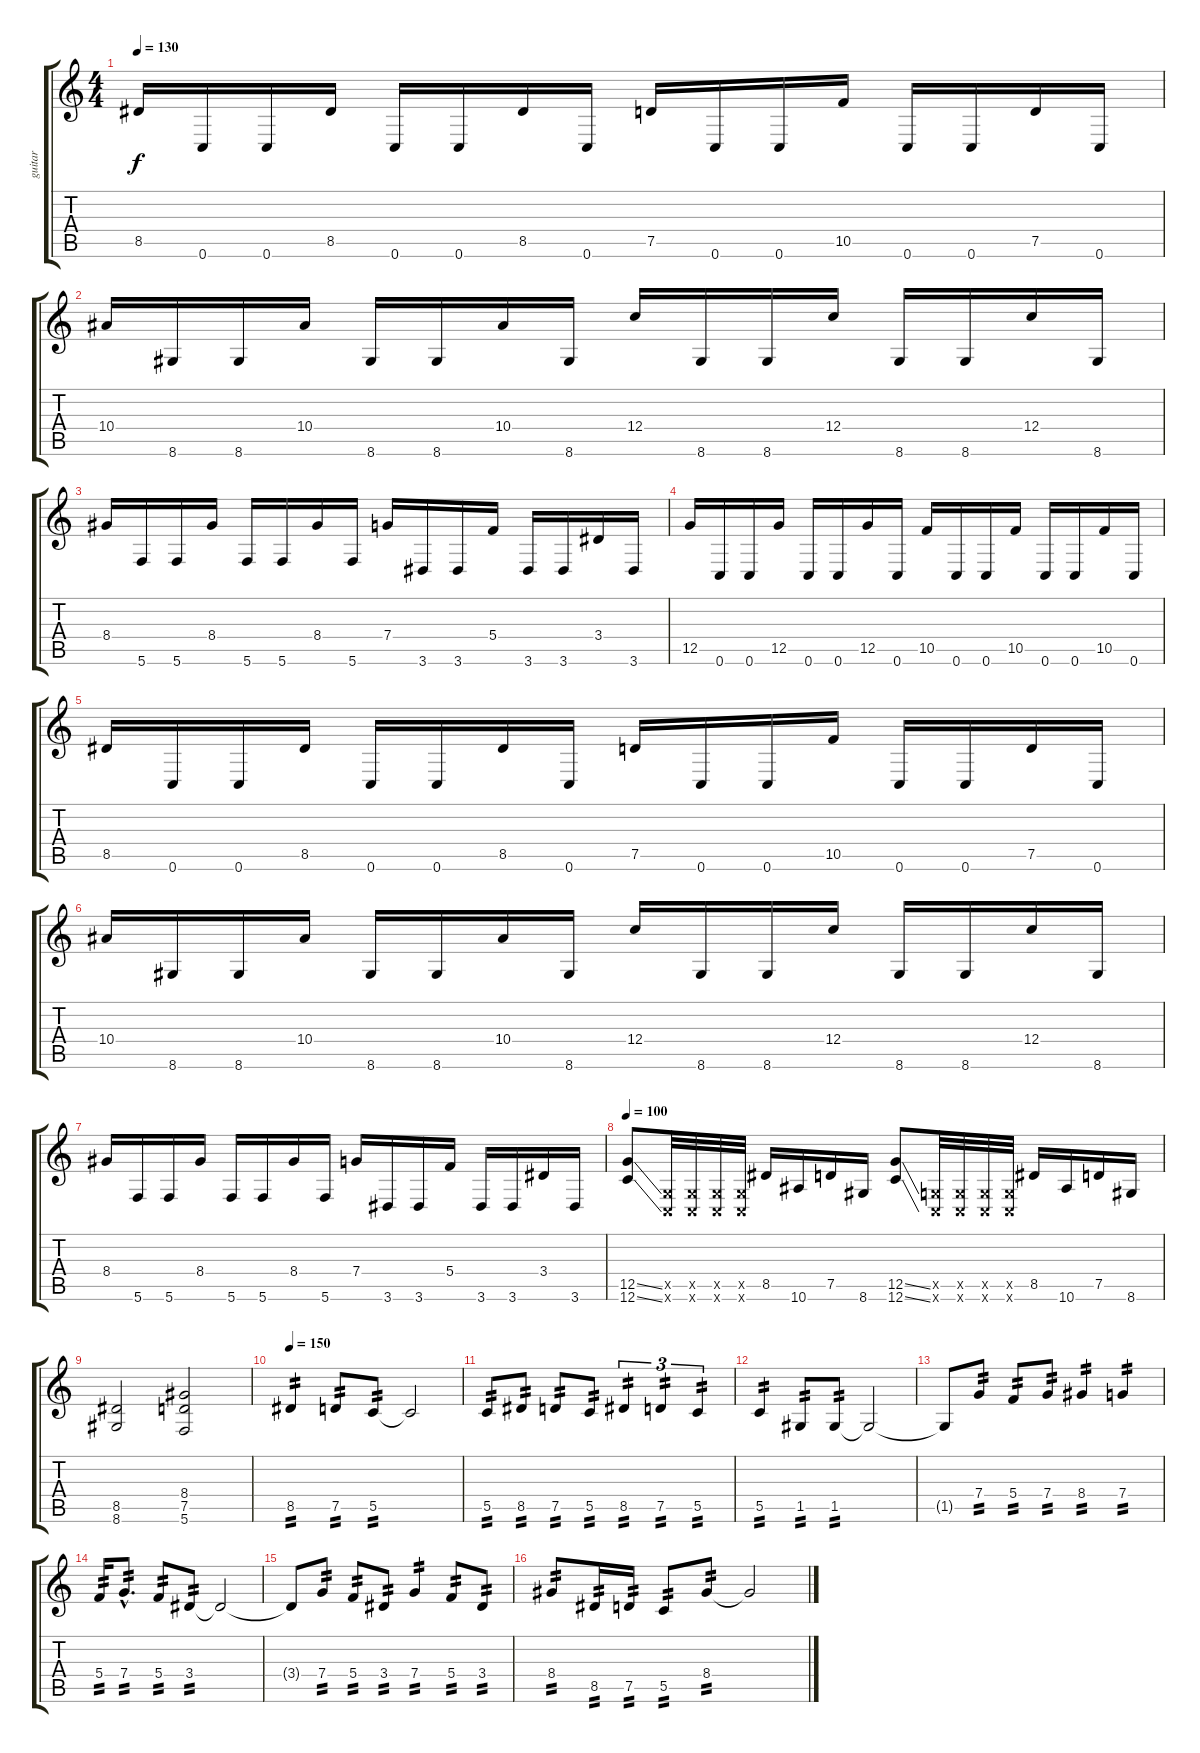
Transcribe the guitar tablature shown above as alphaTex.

\track ("guitar" "guitar") {instrument distortionguitar}
\staff {score tabs}
\tuning (D4 A3 F3 C3 G2 C2) {hide}
\ts (4 4)
\tempo 130
\clef g2
\ks c
8.5.16{dy f} 0.6.16 0.6.16 8.5.16 0.6.16 0.6.16 8.5.16 0.6.16 7.5.16 0.6.16 0.6.16 10.5.16 0.6.16 0.6.16 7.5.16 0.6.16 |
10.4.16 8.6.16 8.6.16 10.4.16 8.6.16 8.6.16 10.4.16 8.6.16 12.4.16 8.6.16 8.6.16 12.4.16 8.6.16 8.6.16 12.4.16 8.6.16 |
8.4.16 5.6.16 5.6.16 8.4.16 5.6.16 5.6.16 8.4.16 5.6.16 7.4.16 3.6.16 3.6.16 5.4.16 3.6.16 3.6.16 3.4.16 3.6.16 |
12.5.16 0.6.16 0.6.16 12.5.16 0.6.16 0.6.16 12.5.16 0.6.16 10.5.16 0.6.16 0.6.16 10.5.16 0.6.16 0.6.16 10.5.16 0.6.16 |
8.5.16 0.6.16 0.6.16 8.5.16 0.6.16 0.6.16 8.5.16 0.6.16 7.5.16 0.6.16 0.6.16 10.5.16 0.6.16 0.6.16 7.5.16 0.6.16 |
10.4.16 8.6.16 8.6.16 10.4.16 8.6.16 8.6.16 10.4.16 8.6.16 12.4.16 8.6.16 8.6.16 12.4.16 8.6.16 8.6.16 12.4.16 8.6.16 |
8.4.16 5.6.16 5.6.16 8.4.16 5.6.16 5.6.16 8.4.16 5.6.16 7.4.16 3.6.16 3.6.16 5.4.16 3.6.16 3.6.16 3.4.16 3.6.16 |
\tempo 100
(12.5{ss} 12.6{ss}).8 (0.5{x} 0.6{x}).32 (0.5{x} 0.6{x}).32 (0.5{x} 0.6{x}).32 (0.5{x} 0.6{x}).32 8.5.16 10.6.16 7.5.16 8.6.16 (12.5{ss} 12.6{ss}).8 (0.5{x} 0.6{x}).32 (0.5{x} 0.6{x}).32 (0.5{x} 0.6{x}).32 (0.5{x} 0.6{x}).32 8.5.16 10.6.16 7.5.16 8.6.16 |
(8.5 8.6).2 (8.4 7.5 5.6).2 |
\tempo 150
8.5.4{tp 2} 7.5.8{tp 2} 5.5.8{tp 2} 5.5{t}.2 |
5.5.8{tp 2} 8.5.8{tp 2} 7.5.8{tp 2} 5.5.8{tp 2} 8.5.4{tu (3 2) tp 2} 7.5.4{tu (3 2) tp 2} 5.5.4{tu (3 2) tp 2} |
5.5.4{tp 2} 1.5.8{tp 2} 1.5.8{tp 2} 1.5{t}.2 |
1.5{t}.8 7.4.8{tp 2} 5.4.8{tp 2} 7.4.8{tp 2} 8.4.4{tp 2} 7.4.4{tp 2} |
5.4.16{tp 2} 7.4{hac}.8{d tp 2} 5.4.8{tp 2} 3.4.8{tp 2} 3.4{t}.2 |
3.4{t}.8 7.4.8{tp 2} 5.4.8{tp 2} 3.4.8{tp 2} 7.4.4{tp 2} 5.4.8{tp 2} 3.4.8{tp 2} |
8.4.8{tp 2} 8.5.16{tp 2} 7.5.16{tp 2} 5.5.8{tp 2} 8.4.8{tp 2} 8.4{t}.2
